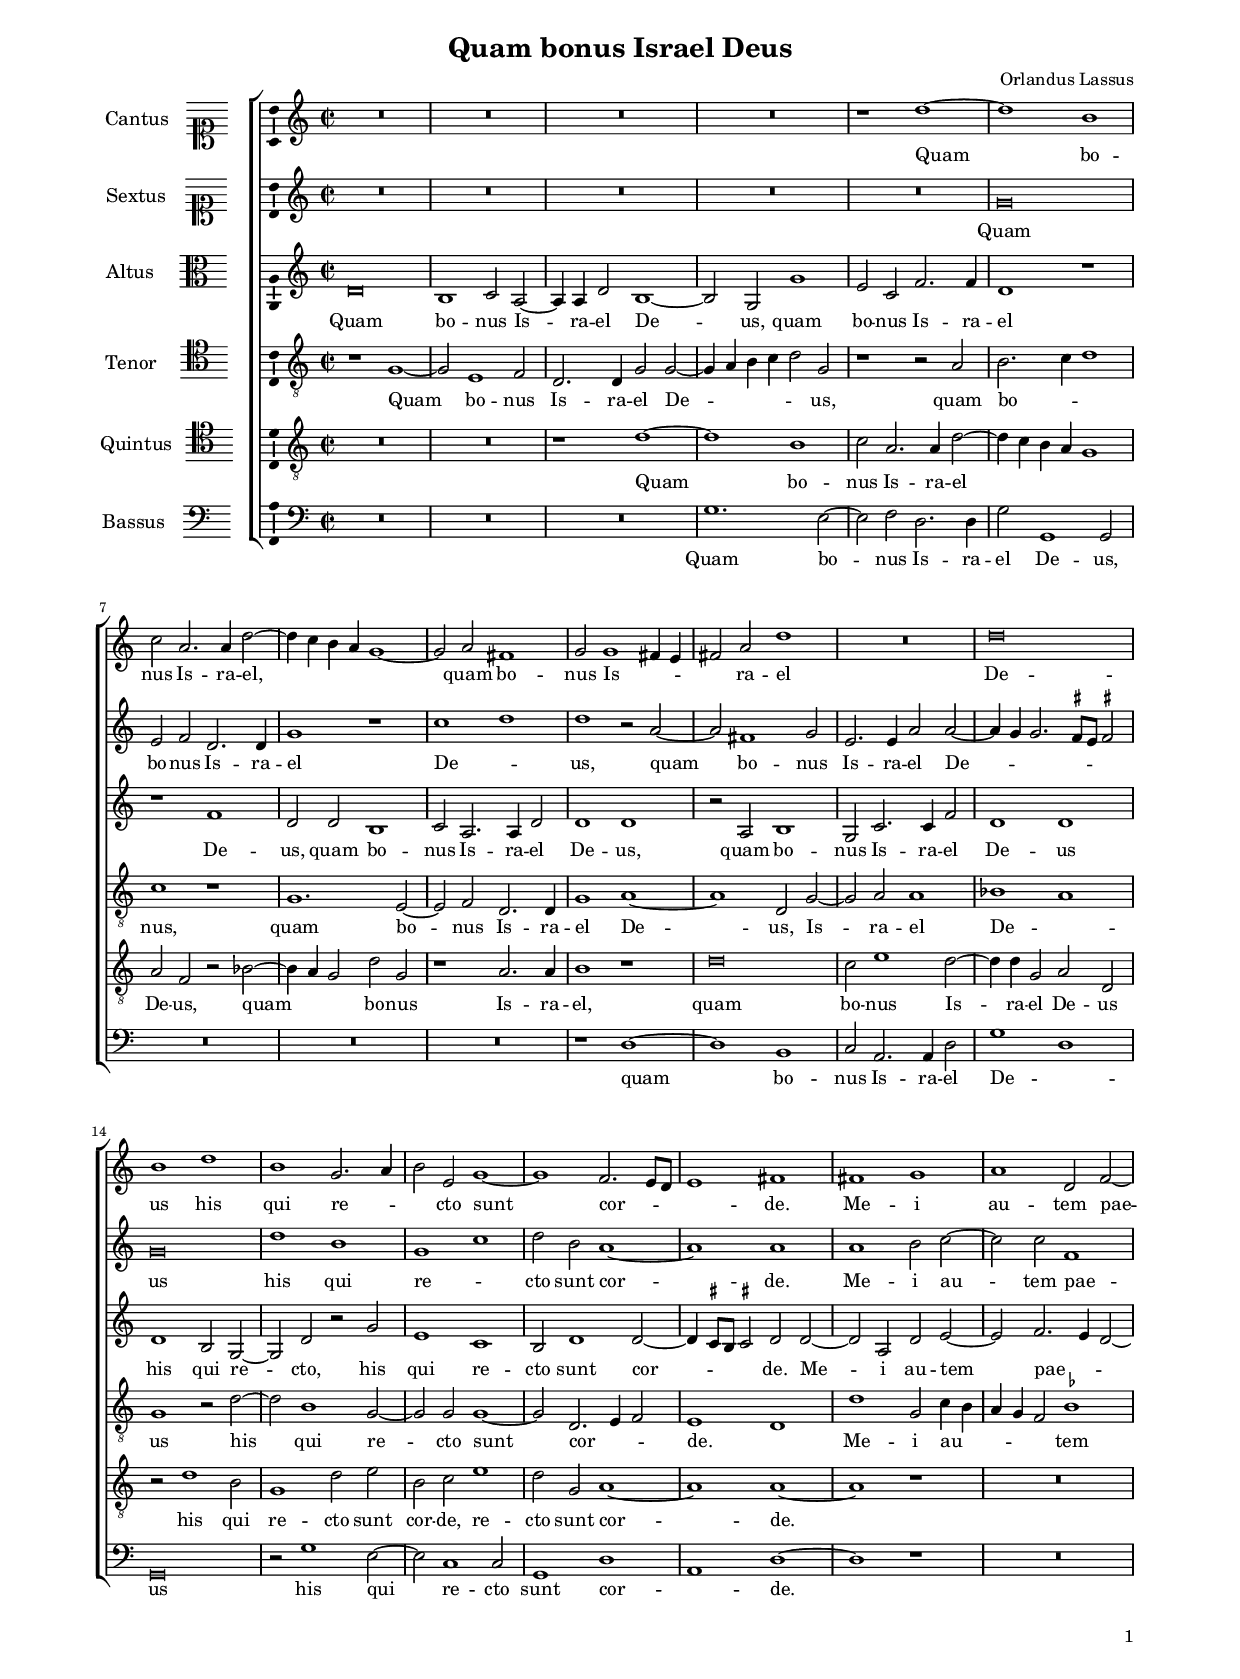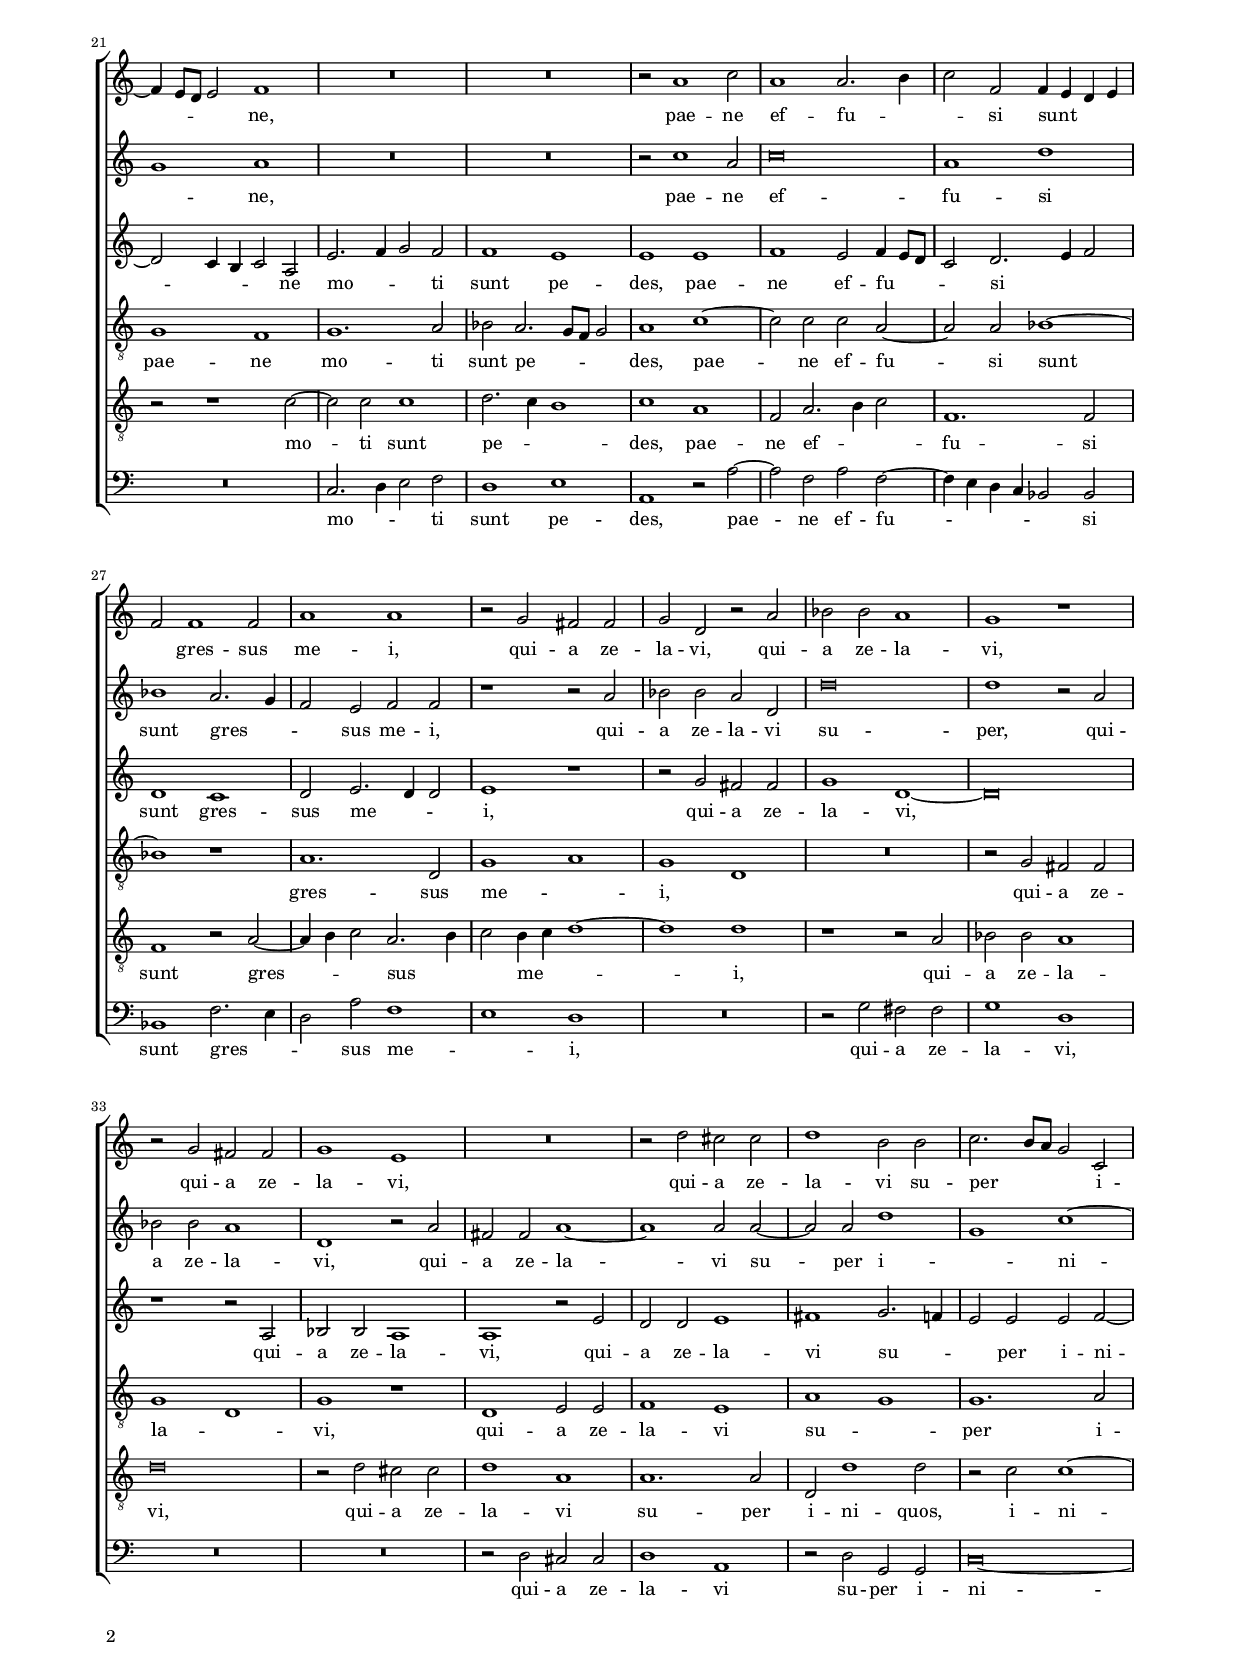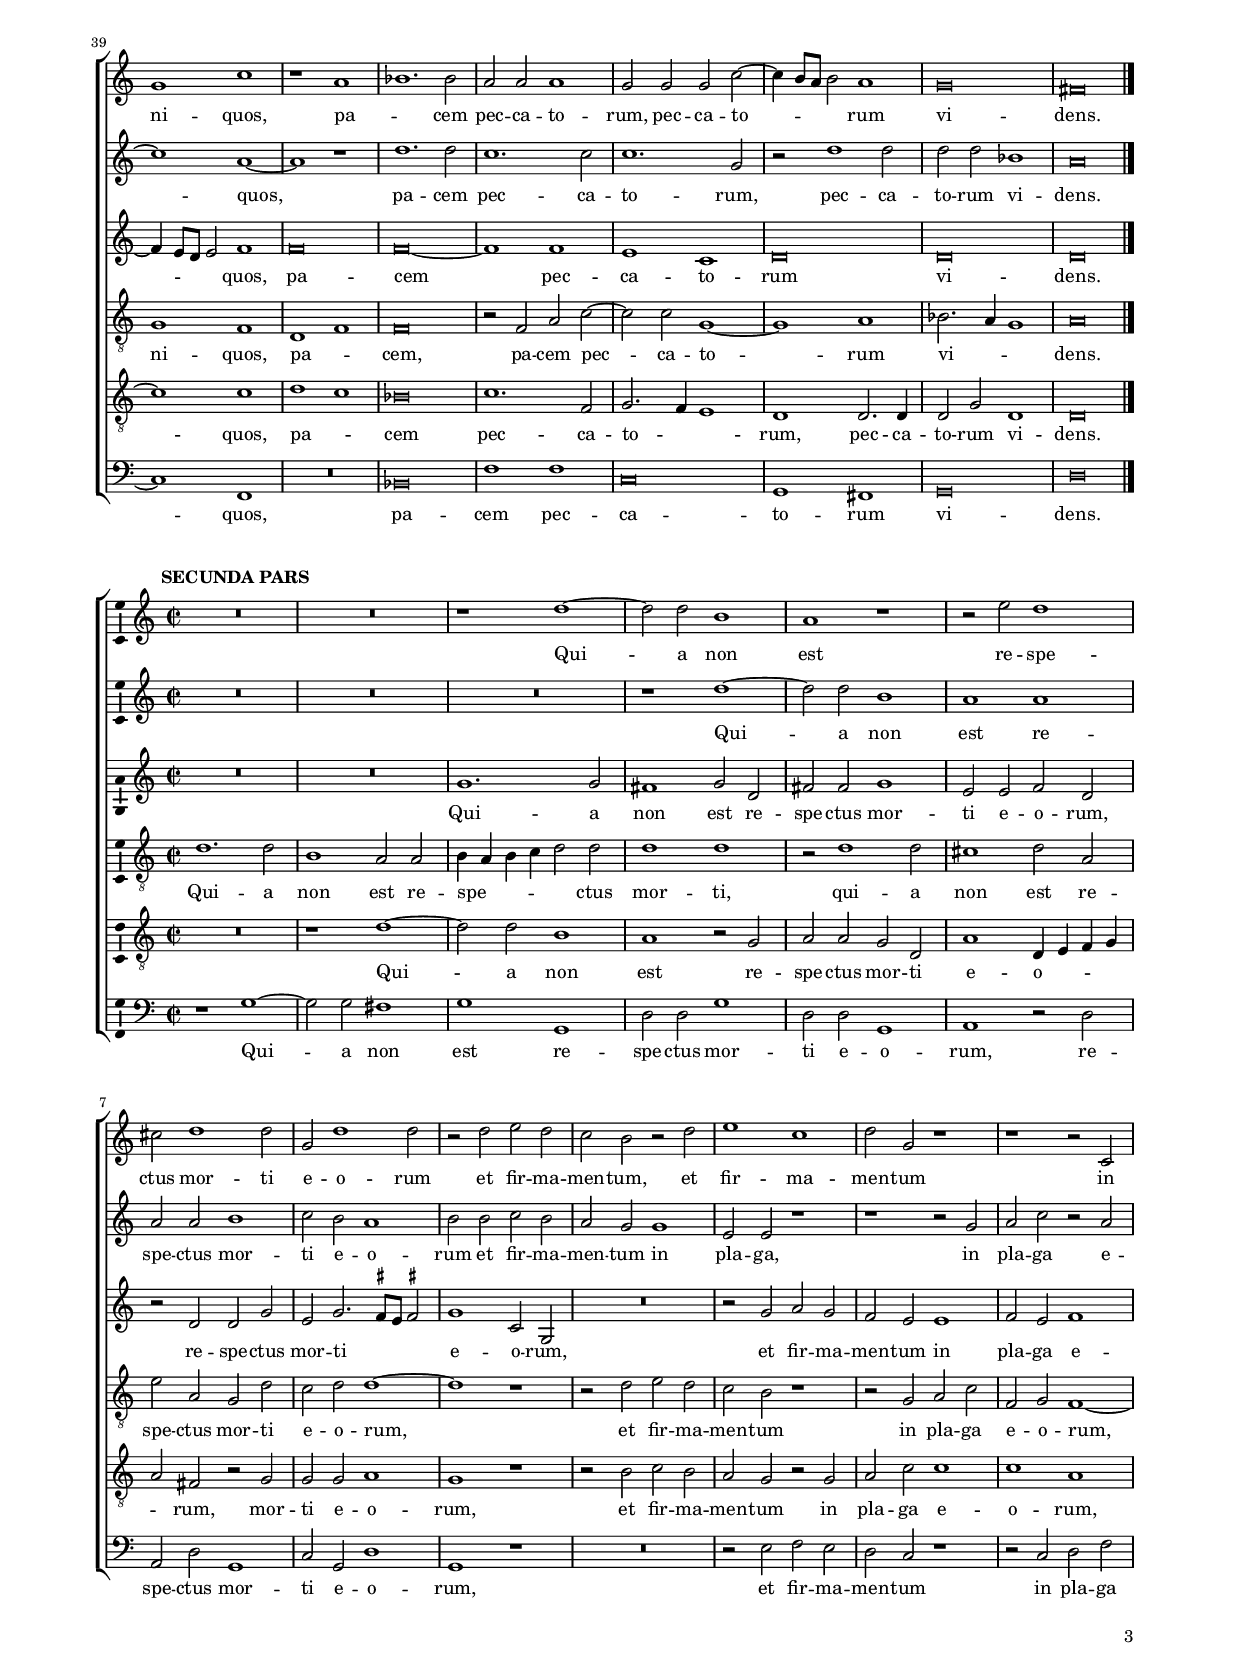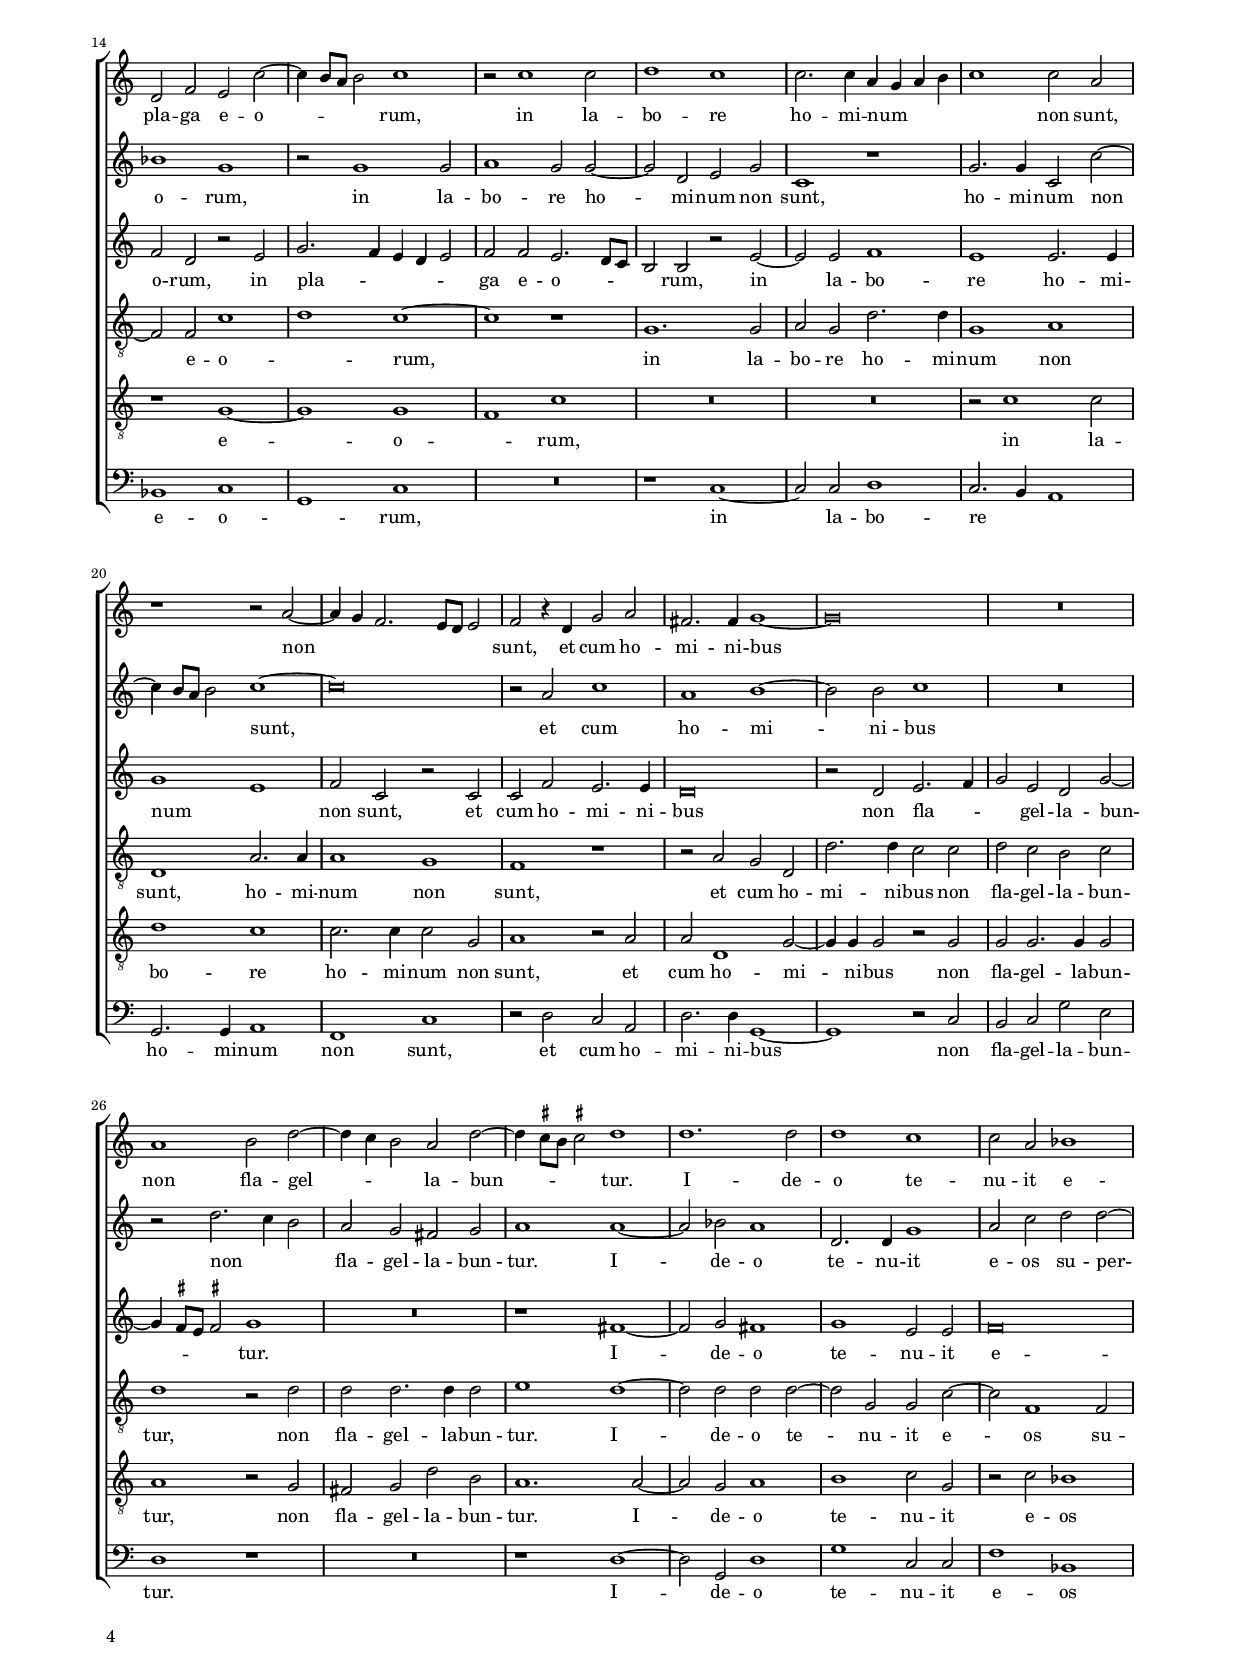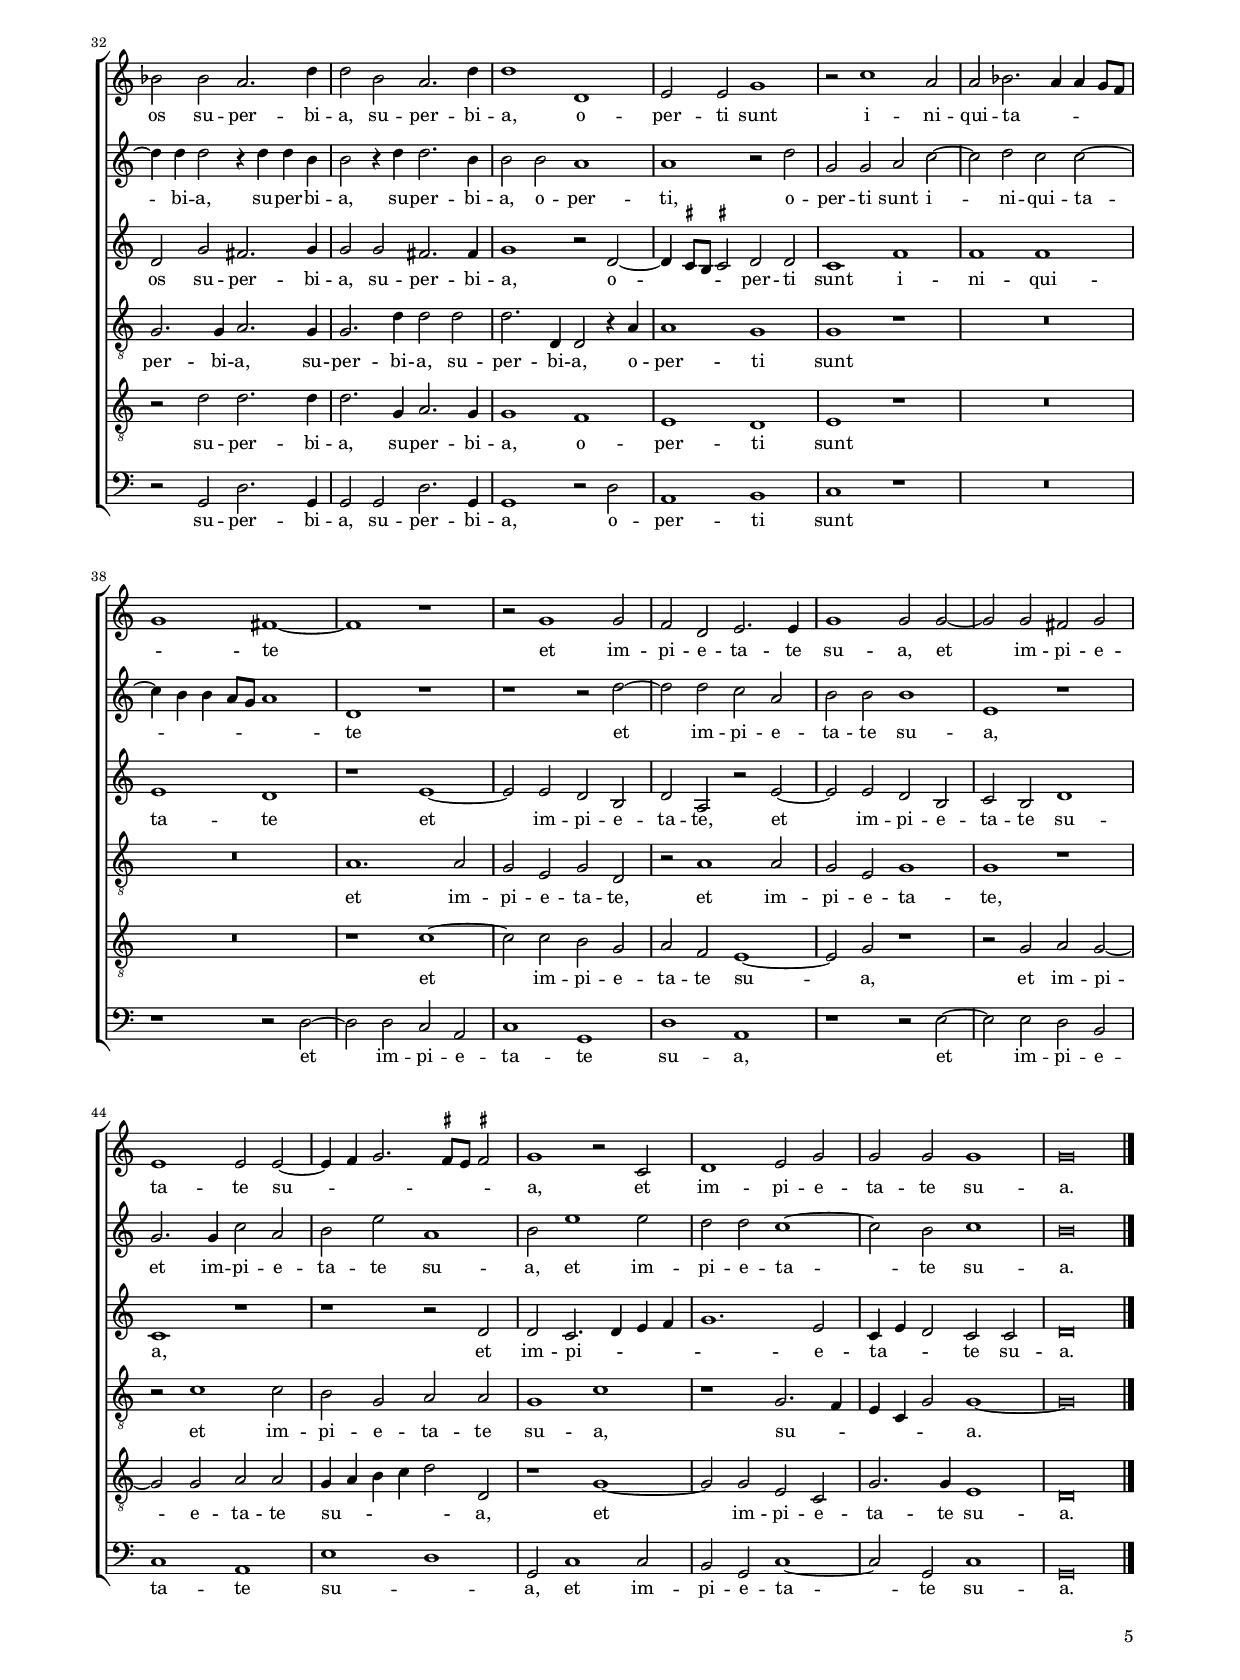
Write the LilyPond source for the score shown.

\header
{
  title="Quam bonus Israel Deus"
  composer="Orlandus Lassus"
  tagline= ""
}

\version "2.22.0"
\language deutsch
#(set-global-staff-size 15)
% #(set-default-paper-size "letter")
#(ly:set-option 'point-and-click #f)


	ficta = { \once \set suggestAccidentals = ##t }
	
	forget = #(define-music-function (music) (ly:music?) #{
		\accidentalStyle forget
		$music
		\accidentalStyle default
		#})

	m = \melisma
	me = \melismaEnd


\paper
	{
	top-margin = 1.5 \cm
	bottom-margin = 0.9 \cm
	left-margin = 1.8 \cm
	right-margin = 1.8 \cm
	ragged-bottom = ##f
	ragged-last-bottom = ##f
	print-page-number = ##f
	score-system-spacing = #'((basic-distance . 17) (minimum-distance . 14) (padding . 5) (strechability . 250))
	system-system-spacing = #'((basic-distance . 17) (minimum-distance . 14) (padding . 5) (strechability . 250))
    oddFooterMarkup=\markup   \fill-line { "" \fromproperty #'page:page-number-string }
    evenFooterMarkup=\markup  \fill-line { \fromproperty #'page:page-number-string "" }
    last-bottom-spacing = #'((basic-distance . 12) (minimum-distance . 7) (padding . 4))
	systems-per-page = 3
%   page-count = 6
%	min-systems-per-page = 3
	}

global = {
	\key c \major
	\time 2/2 \set Score.measureLength = #(ly:make-moment 2/1)
    \skip 1*2*46 \bar "|."
	}


incipitcantus = \markup { \score {
	{
	\set Staff.instrumentName = \markup { \fontsize #1 "Cantus" }
	\key c \major
	\clef soprano
	s4 \bar ""
	}
	\layout  {
	raggedright = ##t
	indent = 1.6 \cm
	line-width = 2.4 \cm
	\context { \Staff \remove Time_signature_engraver }
	\override Staff.Clef.Y-extent = #'(0 . 0)
	}} \hspace #1 }


incipitsextus = \markup { \score {
	{
	\set Staff.instrumentName = \markup { \fontsize #1 "Sextus" }
	\key c \major
	\clef soprano
	s4 \bar ""
	}
	\layout  {
	raggedright = ##t
	indent = 1.6 \cm
	line-width = 2.4 \cm
	\context { \Staff \remove Time_signature_engraver }
	\override Staff.Clef.Y-extent = #'(0 . 0)
	}} \hspace #1 }
      
      
incipitaltus = \markup { \score {
	{
	\set Staff.instrumentName = \markup { \fontsize #1 "Altus" }
	\key c \major
	\clef alto
	s4 \bar ""
	}
	\layout  {
	raggedright = ##t
	indent = 1.6 \cm
	line-width = 2.4 \cm
	\context { \Staff \remove Time_signature_engraver }
	\override Staff.Clef.Y-extent = #'(0 . 0)
	}} \hspace #1 }


incipittenor = \markup { \score {
	{
	\set Staff.instrumentName = \markup { \fontsize #1 "Tenor" }
	\key c \major
	\clef tenor
	s4 \bar ""
	}
	\layout  {
	raggedright = ##t
	indent = 1.6 \cm
	line-width = 2.4 \cm
	\context { \Staff \remove Time_signature_engraver }
	\override Staff.Clef.Y-extent = #'(0 . 0)
	}} \hspace #1 }
      
      
incipitquintus = \markup { \score {
	{
	\set Staff.instrumentName = \markup { \fontsize #1 "Quintus" }
	\key c \major
	\clef tenor
	s4 \bar ""
	}
	\layout  {
	raggedright = ##t
	indent = 1.6 \cm
	line-width = 2.4 \cm
	\context { \Staff \remove Time_signature_engraver }
	\override Staff.Clef.Y-extent = #'(0 . 0)
	}} \hspace #1 }
      
      
incipitbassus = \markup { \score {
	{
	\set Staff.instrumentName = \markup { \fontsize #1 "Bassus" }
	\key c \major
	\clef bass
	s4 \bar ""
	}
	\layout  {
	raggedright = ##t
	indent = 1.6 \cm
	line-width = 2.4 \cm
	\context { \Staff \remove Time_signature_engraver }
	\override Staff.Clef.Y-extent = #'(0 . 0)
	}} \hspace #1 }


cantus =  \relative c''
	{
	R\breve
	R\breve
	R\breve
	R\breve
%5
	r1 d~
	d1 h
	c2 a2. a4 d2~
	d4 \m c  h a g1~
	g2 \me a2 fis1
%10
	g2 g1 \m fis4 e |
	fis2 \me a d1
	R\breve
	d\breve
	h1 d
%15
	h1 g2. \m a4 |
	h2 \me e, g1~
	g1 f2. \m e8 d
	e1 \me fis1
	fis1 g
%20
	a1 d,2 f~ |
	f4 \m e8 d e2 \me f1
	R\breve
	R\breve
	r2 a1 c2
%25
	a1 a2. \m h4 |
	c2 \me f, f4 \m e d e
	f2 \me f1 f2
	a1 a
	r2 g fis fis
%30
	g2 d r a' |
	b2 b a1
	g1 r
	r2 g fis fis
	g1 e
%35
	R\breve |
	r2 d' cis cis
	d1 h2 h
	c2. \m h8 a g2 \me c,
	g'1 c
%40
	r1 a \m |
	b1. \me b2
	a2 a a1
	g2 g g c~
	c4 \m h8 a h2 \me a1
%45
	g\breve
	fis\breve
	}
	

sextus = \relative c''
	{
	R\breve
	R\breve
	R\breve
	R\breve
%5
	R\breve
	g\breve
	e2 f d2. d4
	g1 r
	c1 \m d \me
%10
	d1 r2 a~ |
	a2 fis1 g2
	e2. e4 a2 a~
	a4 \m g g2. \ficta fis8 e \ficta fis!2 \me 
	g\breve
%15
	d'1 h |
	g1 \m c \me
	d2 h a1~
	a1 a
	a1 h2 c~
%20
	c2 c f,1 \m |
	g1 \me a
	R\breve
	R\breve
	r2 c1 a2
%25
	c\breve |
	a1 d
	b1 a2. \m g4
	f2 \me e f f
	r1 r2 a
%30
	b2 b a d, |
	d'\breve
	d1 r2 a
	b2 b a1
	d,1 r2 a'
%35
	fis2 fis a1~ |
	a1 a2 a~
	a2 a d1 \m
	g,1 \me c~
	c1 a~
%40
	a1 r |
	d1. d2
	c1. c2
	c1. g2
	r2 d'1 d2
%45
	d2 d b1 |
	a\breve
	}

altus =  \relative c'
	{
	d\breve
	h1 c2 a~
	a4 a d2 h1~
	h2 g g'1
%5
	e2 c f2. f4 |
	d1 r
	r1 f
	d2 d h1
	c2 a2. a4 d2
%10
	d1 d |
	r2 a h1
	g2 c2. c4 f2
	d1 d
	d1 h2 g~
%15
	g2 d' r g |
	e1 c
	h2 d1 d2~
	d4 \m \ficta cis8 h \ficta cis!2 \me d d~
	d2 a d e~
%20
	e2 f2. \m e4 d2~ |
	d2 c4 h c2 \me a
	e'2. \m f4 g2 \me f
	f1 e
	e1 e
%25
	f1 e2 f4 \m e8 d |
	c2 \me d2. \m e4 f2 \me
	d1 c
	d2 e2. \m d4 d2 \me
	e1 r
%30
	r2 g fis fis |
	g1 d~
	d\breve
	r1 r2 a
	b2 b a1
%35
	a1 r2 e' |
	d2 d e1
	fis1 g2. \m f4
	e2 \me e e f~
	f4 \m e8 d e2 \me f1
%40
	f\breve
	f\breve~
	f1 f
	e1 c
	d\breve
%45
	d\breve
	d\breve
	}
	


tenor =  \relative c'
	{
	r1 g~
	g2 e1 f2
	d2. d4 g2 g~
	g4 \m a h c d2 \me g,
%5
	r1 r2 a |
	h2. \m c4 d1 \me
	c1 r
	g1. e2~
	e2 f d2. d4
%10
	g1 a~ |
	a1 d,2 g~
	g2 a a1
	b1 \m a \me
	g1 r2 d'~
%15
	d2 h1 g2~ |
	g2 g g1~
	g2 d2. \m e4 f2 \me
	e1 \m d \me
	d'1 g,2 c4 \m h
%20
	a4 g f2 \me \ficta b1 |
	g1 f
	g1. a2
	b2 a2. \m g8 f g2 \me
	a1 c~
%25
	c2 c c a~ |
	a2 a b1~
	b1 r
	a1. d,2
	g1 \m a \me
%30
	g1 \m d \me |
	R\breve
	r2 g fis fis
	g1 \m d \me
	g1 r
%35
	d1 e2 e |
	f1 e
	a1 \m g \me
	g1. a2
	g1 f
%40
	d1 \m f \me |
	f\breve
	r2 f a c~
	c2 c g1~
	g1 a
%45
	b2. \m a4 g1 \me
	a\breve
	}

	
quintus  =  \relative c'
	{
	R\breve
	R\breve
	r1 d~
	d1 h
%5 
	c2 a2. a4 d2~ |
	d4 \m c4 h a g1 \me
	a2 f r b~
	b4 \m a g2 \me d' g,
	r1 a2. a4
%10
	h1 r |
	d\breve
	c2 e1 d2~
	d4 d g,2 a d,
	r2 d'1 h2
%15
	g1 d'2 e |
	h2 c e1
	d2 g, a1~
	a1 a~
	a1 r
%20
	R\breve |
	r2 r1 c2~
	c2 c c1
	d2. \m c4 h1 \me
	c1 a
%25
	f2 a2. \m h4 c2 \me |
	f,1. f2
	f1 r2 a~
	a4 \m h c2 \me a2. \m h4
	c2 \me h4 \m c d1~
%30
	d1 \me d |
	r1 r2 a
	b2 b a1
	d\breve
	r2 d cis cis
%35
	d1 a |
	a1. a2
	d,2 d'1 d2
	r2 c c1~
	c1 c
%40
	d1 \m c \me |
	b\breve
	c1. f,2
	g2. \m f4 e1 \me
	d1 d2. d4
%45
	d2 g d1
	d\breve
	}


bassus  =  \relative c
	{
	R\breve
	R\breve
	R\breve
	g'1. e2~
%5
	e2 f d2. d4 |
	g2 g,1 g2
	R\breve
	R\breve
	R\breve
%10
	r1 d'~ |
	d1 h
	c2 a2. a4 d2
	g1 \m d \me
	g,\breve
%15
	r2 g'1 e2~ |
	e2 c1 c2
	g1 d' \m
	a1 \me d~
	d1 r
%20
	R\breve |
	R\breve
	c2. \m d4 e2 \me f
	d1 e
	a,1 r2 a'~
%25
	a2 f a f~ |
	f4 \m e d c b2 \me b
	b1 f'2. \m e4
	d2 \me a' f1 \m
%30
	e1 \me d
	R\breve |
	r2 g fis fis
	g1 d
	R\breve
	R\breve	
%35
	r2 d cis cis
	d1 a |
	r2 d g, g
	c\breve~
	c1 f,
%40
	R\breve |
	b\breve
	f'1 f
	c\breve
	g1 fis
%45
	g\breve
	d'\breve
	}


lyricscantus = \lyricmode {
	Quam bo -- nus Is -- ra -- el,
	quam bo -- nus Is -- ra -- el
	De -- us his qui re -- cto sunt cor -- de.
	Me -- i au -- tem pae -- ne,
	pae -- ne ef -- fu -- si sunt gres -- sus me -- i,
	qui -- a ze -- la -- vi,
	qui -- a ze -- la -- vi,
	qui -- a ze -- la -- vi,
	qui -- a ze -- la -- vi
	su -- per i -- ni -- quos,
	pa -- cem pec -- ca -- to -- rum,
	pec -- ca -- to -- rum vi -- dens.
	}

	
lyricssextus = \lyricmode {
	Quam bo -- nus Is -- ra -- el De -- us,
	quam bo -- nus Is -- ra -- el
	De -- us his qui re -- cto sunt cor -- de.
	Me -- i au -- tem pae -- ne,
	pae -- ne ef -- fu -- si sunt gres -- sus me -- i,
	qui -- a ze -- la -- vi su -- per,
	qui -- a ze -- la -- vi,
	qui -- a ze -- la -- vi
	su -- per i -- ni -- quos,
	pa -- cem pec -- ca -- to -- rum,
	pec -- ca -- to -- rum vi -- dens.
	}
	
	
lyricsaltus = \lyricmode {
	Quam bo -- nus Is -- ra -- el De -- us,
	quam bo -- nus Is -- ra -- el De -- us,
	quam bo -- nus Is -- ra -- el De -- us,
	quam bo -- nus Is -- ra -- el De -- us
	his qui re -- cto,
	his qui re -- cto sunt cor -- de.
	Me -- i au -- tem pae -- ne mo -- ti sunt pe -- des,
	pae -- ne ef -- fu -- si sunt gres -- sus me -- i,
	qui -- a ze -- la -- vi,
	qui -- a ze -- la -- vi,
	qui -- a ze -- la -- vi
	su -- per i -- ni -- quos,
	pa -- cem pec -- ca -- to -- rum vi -- dens.
	}
	

lyricstenor = \lyricmode {
	Quam bo -- nus Is -- ra -- el De -- us,
	quam bo -- nus,
	quam bo -- nus Is -- ra -- el De -- us,
	Is -- ra -- el De -- us
	his qui re -- cto sunt cor -- de.
	Me -- i au -- tem pae -- ne mo -- ti sunt pe -- des,
	pae -- ne ef -- fu -- si sunt gres -- sus me -- i,
	qui -- a ze -- la -- vi,
	qui -- a ze -- la -- vi
	su -- per i -- ni -- quos,
	pa -- cem,
	pa -- cem pec -- ca -- to -- rum vi -- dens.
	}

	
lyricsquintus = \lyricmode {
	Quam bo -- nus Is -- ra -- el De -- us,
	quam bo -- nus Is -- ra -- el,
	quam bo -- nus Is -- ra -- el De -- us
	his qui re -- cto sunt cor -- de,
	re -- cto sunt cor -- de.
	mo -- ti sunt pe -- des,
	pae -- ne ef -- fu -- si sunt gres -- sus me -- i,
	qui -- a ze -- la -- vi,
	qui -- a ze -- la -- vi
	su -- per i -- ni -- quos,
	i -- ni -- quos,
	pa -- cem pec -- ca -- to -- rum,
	pec -- ca -- to -- rum vi -- dens.
	}
	
	
lyricsbassus = \lyricmode {
	Quam bo -- nus Is -- ra -- el De -- us,
	quam bo -- nus Is -- ra -- el De -- us
	his qui re -- cto sunt cor -- de.
	mo -- ti sunt pe -- des,
	pae -- ne ef -- fu -- si sunt gres -- sus me -- i,
	qui -- a ze -- la -- vi,
	qui -- a ze -- la -- vi
	su -- per i -- ni -- quos,
	pa -- cem pec -- ca -- to -- rum vi -- dens.
	}
	


\score
{  
	% \transpose {
	\new ChoirStaff \with { \override StaffGrouper.staff-staff-spacing.basic-distance = #12 }
	<<

	\new Staff << \global
	\new Voice="v1" {
		\set Staff.instrumentName=\incipitcantus
		\set Staff.midiInstrument = "reed organ"
		\clef "treble"
		\cantus }
	\new Lyrics \lyricsto "v1" {\lyricscantus }
	>>


	\new Staff << \global
	\new Voice="v6" {
		\set Staff.instrumentName=\incipitsextus
		\set Staff.midiInstrument = "reed organ"
		\clef "treble" 
		\sextus}
	\new Lyrics \lyricsto "v6" {\lyricssextus }
	>>


	\new Staff << \global
	\new Voice="v2" {
		\set Staff.instrumentName=\incipitaltus
		\set Staff.midiInstrument = "reed organ"
		\clef "treble" 
		\altus}
	\new Lyrics \lyricsto "v2" {\lyricsaltus }
	>>


	\new Staff << \global
	\new Voice="v3" {
		\set Staff.instrumentName=\incipittenor
		\set Staff.midiInstrument = "reed organ"
		\clef "G_8"
		\tenor }
	\new Lyrics \lyricsto "v3" {\lyricstenor }
	>>


	\new Staff << \global
	\new Voice="v5" {
		\set Staff.instrumentName=\incipitquintus
		\set Staff.midiInstrument = "reed organ"
		\clef "G_8"
		\quintus}
	\new Lyrics \lyricsto "v5" {\lyricsquintus }
	>>


	\new Staff << \global
	\new Voice="v4" {
		\set Staff.instrumentName=\incipitbassus
		\set Staff.midiInstrument = "reed organ"
		\clef "bass" 
		\bassus }
	\new Lyrics \lyricsto "v4" {\lyricsbassus}
	>>

	>>
	% } % transpose

	\layout
	{
	indent = 2.6 \cm
%	\context { \Lyrics \override VerticalAxisGroup.nonstaff-relatedstaff-spacing.padding = #2 }
%	\context { \Lyrics \override LyricText.font-size = #1 }
  	\context { \Staff \consists "Ambitus_engraver" }
	\context { \Staff \override TimeSignature.break-visibility = #end-of-line-invisible }
	\context { \Score \override BarNumber.padding = #2 }
	\context { \Voice \override NoteHead.style = #'baroque }
	}

\midi
	{
    	\tempo 2 = 90
	}

}

%%%%%%%%%%%%%%%%%%%%  SECUNDA PARS   %%%%%%%%%%%%%%%%%%%%



global = {
	\key c \major
	\time 2/2 \set Score.measureLength = #(ly:make-moment 2/1)
    \skip 1*2*49 \bar "|."
	}


cantus =  \relative c''
	{
	R\breve
	R\breve
	r1 d~
	d2 d h1
%5
	a1 r |
	r2 e' d1
	cis2 d1 d2
	g,2 d'1 d2
	r2 d e d
%10
	c2 h r d |
	e1 c
	d2 g, r1
	r1 r2 c,
	d2 f e c'~
%15
	c4 \m h8 a h2 \me c1 |
	r2 c1 c2
	d1 c
	c2. c4 a \m g a h
	c1 \me c2 a
%20
	r1 r2 a~ |
	a4 \m g4 f2. e8 d e2 \me
	f2 r4 d g2 a
	fis2. fis4 g1~
	g\breve
%25
	R\breve |
	a1 h2 d~
	d4 \m c h2 \me a d~
	d4 \m \ficta cis8 h \ficta cis!2 \me d1
	d1. d2
%30
	d1 c |
	c2 a b1
	b2 b a2. d4
	d2 h a2. d4
	d1 d,
%35
	e2 e g1 |
	r2 c1 a2
	a2 b2. \m a4 a g8 f
	g1 \me fis~
	fis1 r
%40
	r2 g1 g2 |
	f2 d e2. e4
	g1 g2 g~
	g2 g fis g
	e1 e2 e~
%45
	e4 \m f g2. \ficta fis8 e \ficta fis!2 \me |
	g1 r2 c,
	d1 e2 g
	g2 g g1
	g\breve |
	}
	

sextus = \relative c''
	{
	R\breve
	R\breve
	R\breve
	r1 d~
%5
	d2 d h1 |
	a1 a
	a2 a h1
	c2 h a1
	h2 h c h
%10
	a2 g g1 |
	e2 e r1
	r1 r2 g
	a2 c r a
	b1 g
%15
	r2 g1 g2 |
	a1 g2 g~
	g2 d e g
	c,1 r
	g'2. g4 c,2 c'~
%20
	c4 \m h8 a h2 \me c1~ |
	c\breve 
	r2 a c1
	a1 h~
	h2 h c1
%25
	R\breve |
	r2 d2. \m c4 h2 \me
	a2 g fis g
	a1 a~
	a2 b a1
%30
	d,2. d4 g1 |
	a2 c d d~
	d4 d d2 r4 d d h
	h2 r4 d d2. h4
	h2 h a1
%35
	a1 r2 d |
	g,2 g a c~
	c2 d c c~
	c4 \m h4 h a8 g a1 \me
	d,1 r
%40
	r1 r2 d'~ |
	d2 d c a
	h2 h h1
	e,1 r
	g2. g4 c2 a
%45
	h2 e a,1 |
	h2 e1 e2
	d2 d c1~
	c2 h c1
	h\breve |
	}

altus =  \relative c'
	{
	R\breve
	R\breve
	g'1. g2
	fis1 g2 d
%5
	fis2 fis g1 |
	e2 e f d
	r2 d d g
	e2 g2. \m \ficta fis8 e \ficta fis!2 \me
	g1 c,2 g
%10
	R\breve |
	r2 g' a g
	f2 e e1
	f2 e f1
	f2 d r e
%15
	g2. \m f4 e d e2 \me |
	f2 f e2. \m d8 c
	h2 \me h r e~
	e2 e f1
	e1 e2. e4
%20
	g1 \m e \me |
	f2 c r c
	c2 f e2. e4
	d\breve
	r2 d e2. \m f4
%25
	g2 \me e d g~ |
	g4 \m \ficta fis8 e \ficta fis!2 \me g1
	R\breve
	r1 fis~
	fis2 g fis1
%30
	g1 e2 e |
	f\breve
	d2 g fis2. g4
	g2 g fis2. fis4
	g1 r2 d~
%35
	d4 \m \ficta cis8 h \ficta cis!2 \me d d |
	c1 f
	f1 f
	e1 d
	r1 e~
%40
	e2 e d h |
	d2 a r e'~
	e2 e d h
	c2 h d1
	c1 r
%45
	r1 r2 d |
	d c2. \m d4 e f
	g1. \me e2
	c4 \m e d2 \me c c
	d\breve
	}
	


tenor =  \relative c'
	{
	d1. d2
	h1 a2 a
	h4 \m a h c d2 \me d
	d1 d
%5
	r2 d1 d2 |
	cis1 d2 a
	e'2 a, g d'
	c2 d d1~
	d1 r
%10
	r2 d e d |
	c2 h r1
	r2 g a c
	f,2 g f1~
	f2 f c'1 \m
%15
	d1 \me c~ |
	c1 r
	g1. g2
	a2 g d'2. d4
	g,1 a
%20
	d,1 a'2. a4
	a1 g
	f1 r
	r2 a g d
	d'2. d4 c2 c
%25
	d2 c h c |
	d1 r2 d
	d2 d2. d4 d2
	e1 d~
	d2 d d d~
%30
	d2 g, g c~ |
	c2 f,1 f2
	g2. g4 a2. g4
	g2. d'4 d2 d
	d2. d,4 d2 r4 a'
%35
	a1 g |
	g1 r
	R\breve
	R\breve
	a1. a2
%40
	g2 e g d |
	r2 a'1 a2
	g2 e g1
	g1 r
	r2 c1 c2
%45
	h2 g a a |
	g1 c
	r1 g2. \m f4
	e4 c g'2 \me g1~
	g\breve
	}

	
quintus  =  \relative c'
	{
	R\breve
	r1 d~
	d2 d h1
	a r2 g
%5
	a2 a g d |
	a'1 d,4 \m e f g
	a2 \me fis r g
	g2 g a1
	g1 r
%10
	r2 h c h |
	a2 g r g
	a2 c c1
	c1 a
	r1 g~
%15
	g1 g \m |
	f1 \me c'
	R\breve
	R\breve
	r2 c1 c2
%20
	d1 c |
	c2. c4 c2 g
	a1 r2 a
	a2 d,1 g2~
	g4 g g2 r g
%25
	g2 g2. g4 g2 |
	a1 r2 g
	fis2 g d' h
	a1. a2~
	a2 g a1
%30
	h1 c2 g |
	r2 c b1
	r2 d d2. d4
	d2. g,4 a2. g4
	g1 f
%35
	e1 d |
	e1 r
	R\breve
	R\breve
	r1 c'~
%40
	c2 c h g |
	a2 f e1~
	e2 g r1
	r2 g a g~
	g2 g a a
%45
	g4 \m a h c d2 \me d,
	r1 g~
	g2 g e c
	g'2. g4 e1
	d\breve
	}


bassus  =  \relative c
	{
	r1 g'~
	g2 g fis1
	g1 g,
	d'2 d g1
%5
	d2 d g,1 |
	a1 r2 d
	a2 d g,1
	c2 g d'1
	g,1 r
%10
	R\breve |
	r2 e' f e
	d2 c r1
	r2 c d f
	b,1 c \m
%15
	g1 \me c |
	R\breve
	r1 c~
	c2 c d1
	c2. \m h4 a1 \me
%20
	g2. g4 a1 |
	f1 c'
	r2 d c a
	d2. d4 g,1~
	g1 r2 c
%25
	h2 c g' e |
	d1 r
	R\breve
	r1 d~
	d2 g, d'1
%30
	g1 c,2 c |
	f1 b,
	r2 g d'2. g,4
	g2 g d'2. g,4
	g1 r2 d'
%35
	a1 h |
	c1 r
	R\breve
	r1 r2 d~
	d2 d c a
%40
	c1 g |
	d'1 a
	r1 r2 e'~
	e2 e d h
	c1 a
%45
	e'1 \m d \me |
	g,2 c1 c2
	h2 g c1~
	c2 g c1
	g\breve
	}
	
lyricscantus = \lyricmode {
	Qui -- a non est re -- spe -- ctus mor -- ti e -- o -- rum
	et fir -- ma -- men -- tum,
	et fir -- ma -- men -- tum in pla -- ga e -- o -- rum,
	in la -- bo -- re ho -- mi -- num non sunt,
	non sunt,
	et cum ho -- mi -- ni -- bus non fla -- gel -- la -- bun -- tur.
	I -- de -- o te -- nu -- it e -- os su -- per -- bi -- a,
	su -- per -- bi -- a,
	o -- per -- ti sunt i -- ni -- qui -- ta -- te
	et im -- pi -- e -- ta -- te su -- a,
	et im -- pi -- e -- ta -- te su -- a,
	et im -- pi -- e -- ta -- te su -- a.
	}

	
lyricssextus = \lyricmode {
	Qui -- a non est re -- spe -- ctus mor -- ti e -- o -- rum
	et fir -- ma -- men -- tum in pla -- ga,
	in pla -- ga e -- o -- rum,
	in la -- bo -- re ho -- mi -- num non sunt,
	ho -- mi -- num non sunt,
	et cum ho -- mi -- ni -- bus non fla -- gel -- la -- bun -- tur.
	I -- de -- o te -- nu -- it e -- os su -- per -- bi -- a,
	su -- per -- bi -- a,
	su -- per -- bi -- a,
	o -- per -- ti,
	o -- per -- ti sunt i -- ni -- qui -- ta -- te
	et im -- pi -- e -- ta -- te su -- a,
	et im -- pi -- e -- ta -- te su -- a,
	et im -- pi -- e -- ta -- te su -- a.
	}
	
	
lyricsaltus = \lyricmode {
	Qui -- a non est re -- spe -- ctus mor -- ti e -- o -- rum,
	re -- spe -- ctus mor -- ti e -- o -- rum,
	et fir -- ma -- men -- tum in pla -- ga e -- o -- rum,
	in pla -- ga e -- o -- rum,
	in la -- bo -- re ho -- mi -- num non sunt,
	et cum ho -- mi -- ni -- bus non fla -- gel -- la -- bun -- tur.
	I -- de -- o te -- nu -- it e -- os su -- per -- bi -- a,
	su -- per -- bi -- a,
	o -- per -- ti sunt i -- ni -- qui -- ta -- te
	et im -- pi -- e -- ta -- te,
	et im -- pi -- e -- ta -- te su -- a,
	et im -- pi -- e -- ta -- te su -- a.
	}
	

lyricstenor = \lyricmode {
	Qui -- a non est re -- spe -- ctus mor -- ti,
	qui -- a non est re -- spe -- ctus mor -- ti e -- o -- rum,
	et fir -- ma -- men -- tum in pla -- ga e -- o -- rum,
	e -- o -- rum,
	in la -- bo -- re ho -- mi -- num non sunt,
	ho -- mi -- num non sunt,
	et cum ho -- mi -- ni -- bus non fla -- gel -- la -- bun -- tur,
	non fla -- gel -- la -- bun -- tur.
	I -- de -- o te -- nu -- it e -- os su -- per -- bi -- a,
	su -- per -- bi -- a,
	su -- per -- bi -- a,
	o -- per -- ti sunt
	et im -- pi -- e -- ta -- te,
	et im -- pi -- e -- ta -- te,
	et im -- pi -- e -- ta -- te su -- a,
	su -- a.
	}

	
lyricsquintus = \lyricmode {
	Qui -- a non est re -- spe -- ctus mor -- ti e -- o -- rum,
	mor -- ti e -- o -- rum,
	et fir -- ma -- men -- tum in pla -- ga e -- o -- rum,
	e -- o -- rum,
	in la -- bo -- re ho -- mi -- num non sunt,
	et cum ho -- mi -- ni -- bus non fla -- gel -- la -- bun -- tur,
	non fla -- gel -- la -- bun -- tur.
	I -- de -- o te -- nu -- it e -- os su -- per -- bi -- a,
	su -- per -- bi -- a,
	o -- per -- ti sunt
	et im -- pi -- e -- ta -- te su -- a,
	et im -- pi -- e -- ta -- te su -- a,
	et im -- pi -- e -- ta -- te su -- a.
	}
	
	
lyricsbassus = \lyricmode {
	Qui -- a non est re -- spe -- ctus mor -- ti e -- o -- rum,
	re -- spe -- ctus mor -- ti e -- o -- rum,
	et fir -- ma -- men -- tum in pla -- ga e -- o -- rum,
	in la -- bo -- re ho -- mi -- num non sunt,
	et cum ho -- mi -- ni -- bus non fla -- gel -- la -- bun -- tur.
	I -- de -- o te -- nu -- it e -- os su -- per -- bi -- a,
	su -- per -- bi -- a,
	o -- per -- ti sunt
	et im -- pi -- e -- ta -- te su -- a,
	et im -- pi -- e -- ta -- te su -- a,
	et im -- pi -- e -- ta -- te su -- a.
	}
	

\score
{  
	% \transpose {
	\new ChoirStaff \with { \override StaffGrouper.staff-staff-spacing.basic-distance = #12 }
	<<

	\new Staff <<\global
	\new Voice="v1" {
	  %\set Staff.instrumentName="Cantus"
		\set Staff.midiInstrument = "reed organ"
		\clef "treble"
		\cantus }
	\new Lyrics \lyricsto "v1" {\lyricscantus }
	>>


	\new Staff << \global
	\new Voice="v6" {
	  %\set Staff.instrumentName="Sextus"
		\set Staff.midiInstrument = "reed organ"
		\clef "treble" 
		\sextus}
	\new Lyrics \lyricsto "v6" {\lyricssextus }
	>>


	\new Staff << \global
	\new Voice="v2" {
	  %\set Staff.instrumentName="Altus"
		\set Staff.midiInstrument = "reed organ"
		\clef "treble" 
		\altus}
	\new Lyrics \lyricsto "v2" {\lyricsaltus }
	>>


	\new Staff <<\global
	\new Voice="v3" {
	  %\set Staff.instrumentName="Tenor"
		\set Staff.midiInstrument = "reed organ"
		\clef "G_8"
		\tenor }
	\new Lyrics \lyricsto "v3" {\lyricstenor }
	>>


	\new Staff << \global
	\new Voice="v5" {
	  %\set Staff.instrumentName="Quintus"
		\set Staff.midiInstrument = "reed organ"
		\clef "G_8"
		\quintus}
	\new Lyrics \lyricsto "v5" {\lyricsquintus }
	>>


	\new Staff <<\global
	\new Voice="v4" {
	  %\set Staff.instrumentName="Bassus"
		\set Staff.midiInstrument = "reed organ"
		\clef "bass" 
		\bassus }
	\new Lyrics \lyricsto "v4" {\lyricsbassus}
	>>

	>>
	% } % transpose

	\layout
	{
	indent = 0 \cm
%	\context { \Lyrics \override VerticalAxisGroup.nonstaff-relatedstaff-spacing.padding = #2 }
%	\context { \Lyrics \override LyricText.font-size = #1 }
   	\context { \Staff \consists "Ambitus_engraver" }
	\context { \Staff \override TimeSignature.break-visibility = #end-of-line-invisible }
	\context { \Score \override BarNumber.padding = #2 }
	\context { \Voice \override NoteHead.style = #'baroque }
	}

    \header { piece = \markup { \hspace #7 \column { \raise #2  \transparent "x" \bold "SECUNDA PARS"} } }
        
\midi
	{
    	\tempo 2 = 90
	}

}

% EOF
